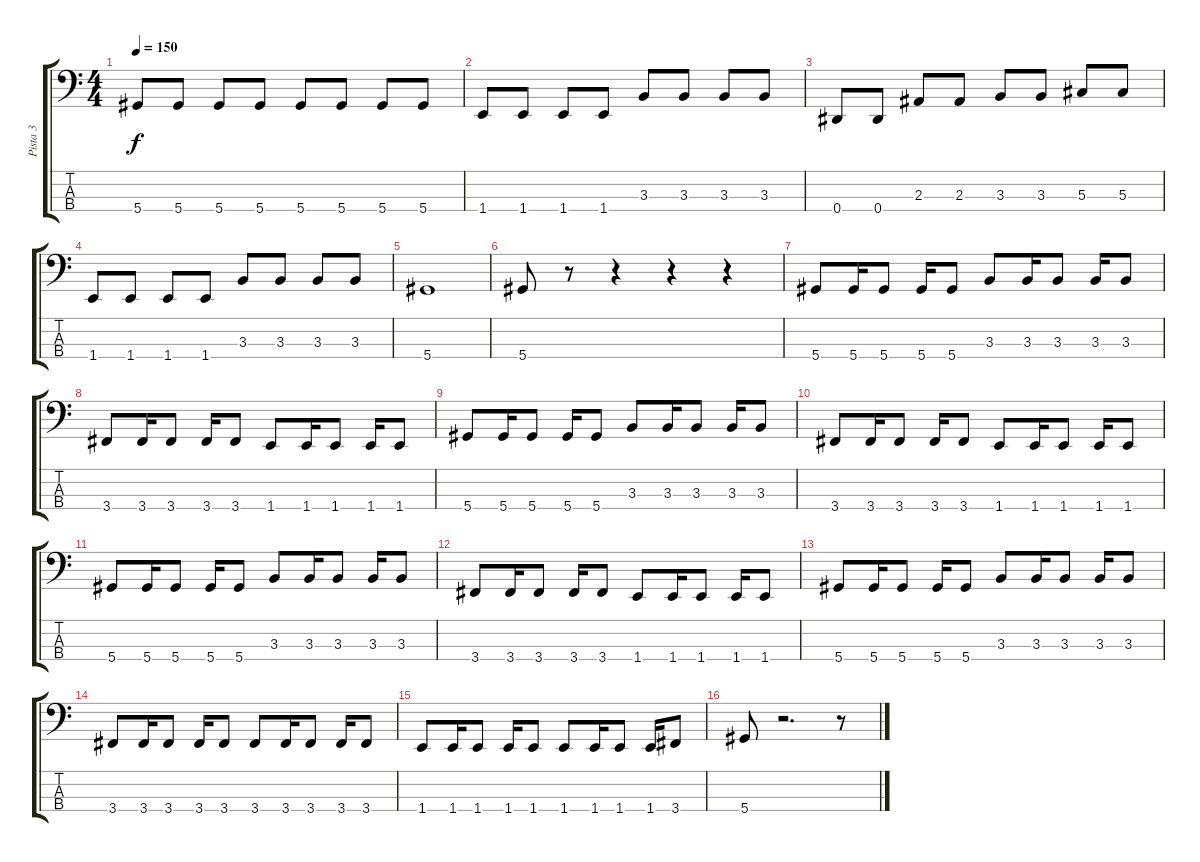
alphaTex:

\track ("Pista 3" "Pista 3") {instrument electricbassfinger}
\staff {score tabs}
\tuning (Gb2 Db2 Ab1 Eb1) {hide}
\ts (4 4)
\tempo 150
\clef f4
\ks c
5.4.8{dy f} 5.4.8 5.4.8 5.4.8 5.4.8 5.4.8 5.4.8 5.4.8 |
1.4.8 1.4.8 1.4.8 1.4.8 3.3.8 3.3.8 3.3.8 3.3.8 |
0.4.8 0.4.8 2.3.8 2.3.8 3.3.8 3.3.8 5.3.8 5.3.8 |
1.4.8 1.4.8 1.4.8 1.4.8 3.3.8 3.3.8 3.3.8 3.3.8 |
5.4.1 |
5.4.8 r.8 r.4 r.4 r.4 |
5.4.8 5.4.16 5.4.8 5.4.16 5.4.8 3.3.8 3.3.16 3.3.8 3.3.16 3.3.8 |
3.4.8 3.4.16 3.4.8 3.4.16 3.4.8 1.4.8 1.4.16 1.4.8 1.4.16 1.4.8 |
5.4.8 5.4.16 5.4.8 5.4.16 5.4.8 3.3.8 3.3.16 3.3.8 3.3.16 3.3.8 |
3.4.8 3.4.16 3.4.8 3.4.16 3.4.8 1.4.8 1.4.16 1.4.8 1.4.16 1.4.8 |
5.4.8 5.4.16 5.4.8 5.4.16 5.4.8 3.3.8 3.3.16 3.3.8 3.3.16 3.3.8 |
3.4.8 3.4.16 3.4.8 3.4.16 3.4.8 1.4.8 1.4.16 1.4.8 1.4.16 1.4.8 |
5.4.8 5.4.16 5.4.8 5.4.16 5.4.8 3.3.8 3.3.16 3.3.8 3.3.16 3.3.8 |
3.4.8 3.4.16 3.4.8 3.4.16 3.4.8 3.4.8 3.4.16 3.4.8 3.4.16 3.4.8 |
1.4.8 1.4.16 1.4.8 1.4.16 1.4.8 1.4.8 1.4.16 1.4.8 1.4.16 3.4.8 |
5.4.8 r.2{d} r.8
